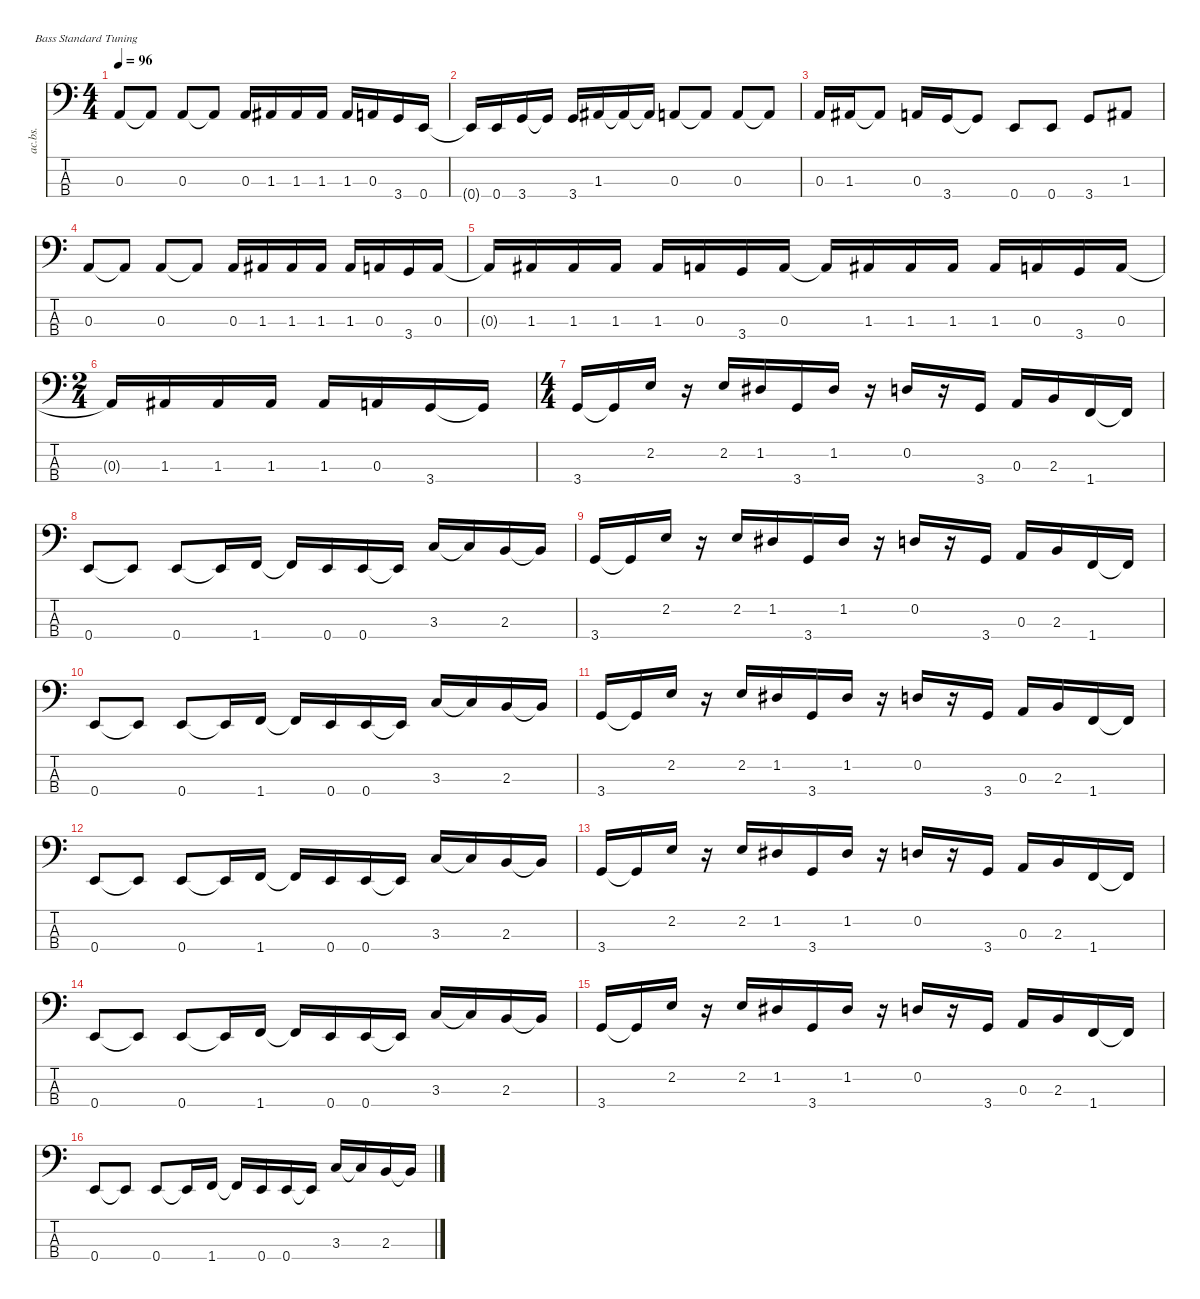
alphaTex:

\defaultSystemsLayout 4
\hideDynamics
\bracketExtendMode nobrackets
\otherSystemsTrackNameOrientation horizontal
\track ("Acoustic Bass" "ac.bs.") {instrument acousticbass}
\staff {score tabs}
\tuning (G2 D2 A1 E1)
\ts (4 4)
\tempo 96
\clef f4
\ks c
0.3.8{dy mf beam Up} 0.3{t}.8{beam Up} 0.3.8{beam Up} 0.3{t}.8{beam Up} 0.3.16{beam Up} 1.3{acc #}.16{beam Up} 1.3{acc #}.16{beam Up} 1.3{acc #}.16{beam Up} 1.3{acc #}.16{beam Up} 0.3.16{beam Up} 3.4.16{beam Up} 0.4.16{beam Up} |
0.4{t}.16{beam Up} 0.4.16{beam Up} 3.4.16{beam Up} 3.4{t}.16{beam Up} 3.4.16{beam Up} 1.3{acc #}.16{beam Up} 1.3{t acc #}.16{beam Up} 1.3{t acc #}.16{beam Up} 0.3.8{beam Up} 0.3{t}.8{beam Up} 0.3.8{beam Up} 0.3{t}.8{beam Up} |
0.3.16{beam Up} 1.3{acc #}.16{beam Up} 1.3{t acc #}.8{beam Up} 0.3.16{beam Up} 3.4.16{beam Up} 3.4{t}.8{beam Up} 0.4.8{beam Up} 0.4.8{beam Up} 3.4.8{beam Up} 1.3{acc #}.8{beam Up} |
0.3.8{beam Up} 0.3{t}.8{beam Up} 0.3.8{beam Up} 0.3{t}.8{beam Up} 0.3.16{beam Up} 1.3{acc #}.16{beam Up} 1.3{acc #}.16{beam Up} 1.3{acc #}.16{beam Up} 1.3{acc #}.16{beam Up} 0.3.16{beam Up} 3.4.16{beam Up} 0.3.16{beam Up} |
0.3{t}.16{beam Up} 1.3{acc #}.16{beam Up} 1.3{acc #}.16{beam Up} 1.3{acc #}.16{beam Up} 1.3{acc #}.16{beam Up} 0.3.16{beam Up} 3.4.16{beam Up} 0.3.16{beam Up} 0.3{t}.16{beam Up} 1.3{acc #}.16{beam Up} 1.3{acc #}.16{beam Up} 1.3{acc #}.16{beam Up} 1.3{acc #}.16{beam Up} 0.3.16{beam Up} 3.4.16{beam Up} 0.3.16{beam Up} |
\ts (2 4)
\beaming (8 2 2)
0.3{t}.16{beam Up} 1.3{acc #}.16{beam Up} 1.3{acc #}.16{beam Up} 1.3{acc #}.16{beam Up} 1.3{acc #}.16{beam Up} 0.3.16{beam Up} 3.4.16{beam Up} 3.4{t}.16{beam Up} |
\ts (4 4)
\beaming (8 2 2 2 2)
3.4.16{beam Up} 3.4{t}.16{beam Up} 2.2.16{beam Up} r.16{beam Up} 2.2.16{beam Up} 1.2{acc #}.16{beam Up} 3.4.16{beam Up} 1.2{acc #}.16{beam Up} r.16{beam Up} 0.2.16{beam Up} r.16{beam Up} 3.4.16{beam Up} 0.3.16{beam Up} 2.3.16{beam Up} 1.4.16{beam Up} 1.4{t}.16{beam Up} |
0.4.8{beam Up} 0.4{t}.8{beam Up} 0.4.8{beam Up} 0.4{t}.16{beam Up} 1.4.16{beam Up} 1.4{t}.16{beam Up} 0.4.16{beam Up} 0.4.16{beam Up} 0.4{t}.16{beam Up} 3.3.16{beam Up} 3.3{t}.16{beam Up} 2.3.16{beam Up} 2.3{t}.16{beam Up} |
3.4.16{beam Up} 3.4{t}.16{beam Up} 2.2.16{beam Up} r.16{beam Up} 2.2.16{beam Up} 1.2{acc #}.16{beam Up} 3.4.16{beam Up} 1.2{acc #}.16{beam Up} r.16{beam Up} 0.2.16{beam Up} r.16{beam Up} 3.4.16{beam Up} 0.3.16{beam Up} 2.3.16{beam Up} 1.4.16{beam Up} 1.4{t}.16{beam Up} |
0.4.8{beam Up} 0.4{t}.8{beam Up} 0.4.8{beam Up} 0.4{t}.16{beam Up} 1.4.16{beam Up} 1.4{t}.16{beam Up} 0.4.16{beam Up} 0.4.16{beam Up} 0.4{t}.16{beam Up} 3.3.16{beam Up} 3.3{t}.16{beam Up} 2.3.16{beam Up} 2.3{t}.16{beam Up} |
3.4.16{beam Up} 3.4{t}.16{beam Up} 2.2.16{beam Up} r.16{beam Up} 2.2.16{beam Up} 1.2{acc #}.16{beam Up} 3.4.16{beam Up} 1.2{acc #}.16{beam Up} r.16{beam Up} 0.2.16{beam Up} r.16{beam Up} 3.4.16{beam Up} 0.3.16{beam Up} 2.3.16{beam Up} 1.4.16{beam Up} 1.4{t}.16{beam Up} |
0.4.8{beam Up} 0.4{t}.8{beam Up} 0.4.8{beam Up} 0.4{t}.16{beam Up} 1.4.16{beam Up} 1.4{t}.16{beam Up} 0.4.16{beam Up} 0.4.16{beam Up} 0.4{t}.16{beam Up} 3.3.16{beam Up} 3.3{t}.16{beam Up} 2.3.16{beam Up} 2.3{t}.16{beam Up} |
3.4.16{beam Up} 3.4{t}.16{beam Up} 2.2.16{beam Up} r.16{beam Up} 2.2.16{beam Up} 1.2{acc #}.16{beam Up} 3.4.16{beam Up} 1.2{acc #}.16{beam Up} r.16{beam Up} 0.2.16{beam Up} r.16{beam Up} 3.4.16{beam Up} 0.3.16{beam Up} 2.3.16{beam Up} 1.4.16{beam Up} 1.4{t}.16{beam Up} |
0.4.8{beam Up} 0.4{t}.8{beam Up} 0.4.8{beam Up} 0.4{t}.16{beam Up} 1.4.16{beam Up} 1.4{t}.16{beam Up} 0.4.16{beam Up} 0.4.16{beam Up} 0.4{t}.16{beam Up} 3.3.16{beam Up} 3.3{t}.16{beam Up} 2.3.16{beam Up} 2.3{t}.16{beam Up} |
3.4.16{beam Up} 3.4{t}.16{beam Up} 2.2.16{beam Up} r.16{beam Up} 2.2.16{beam Up} 1.2{acc #}.16{beam Up} 3.4.16{beam Up} 1.2{acc #}.16{beam Up} r.16{beam Up} 0.2.16{beam Up} r.16{beam Up} 3.4.16{beam Up} 0.3.16{beam Up} 2.3.16{beam Up} 1.4.16{beam Up} 1.4{t}.16{beam Up} |
0.4.8{beam Up} 0.4{t}.8{beam Up} 0.4.8{beam Up} 0.4{t}.16{beam Up} 1.4.16{beam Up} 1.4{t}.16{beam Up} 0.4.16{beam Up} 0.4.16{beam Up} 0.4{t}.16{beam Up} 3.3.16{beam Up} 3.3{t}.16{beam Up} 2.3.16{beam Up} 2.3{t}.16{beam Up}
